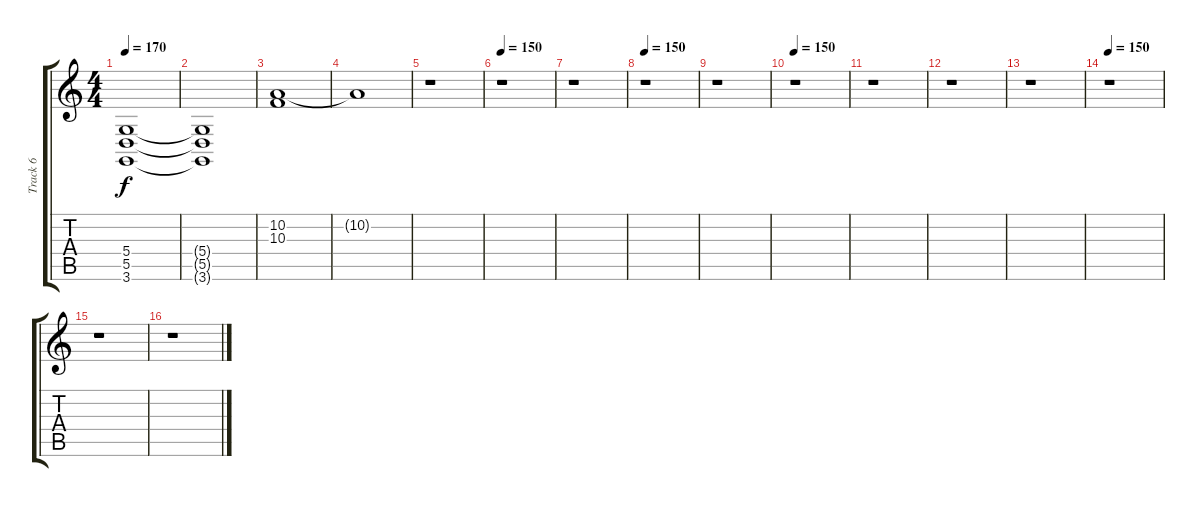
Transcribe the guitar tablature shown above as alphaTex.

\track ("Track 6" "Track 6") {instrument brasssection}
\staff {score tabs}
\tuning (E4 B3 G3 D3 A2 E2) {hide}
\ts (4 4)
\tempo 170
\clef g2
\ks c
(5.4 5.5 3.6).1{dy f} |
(5.4{t} 5.5{t} 3.6{t}).1 |
(10.2 10.3).1 |
10.2{t}.1 |
r.1 |
\tempo 150
r.1 |
r.1 |
\tempo 150
r.1 |
r.1 |
\tempo 150
r.1 |
r.1 |
r.1 |
r.1 |
\tempo 150
r.1 |
r.1 |
r.1
